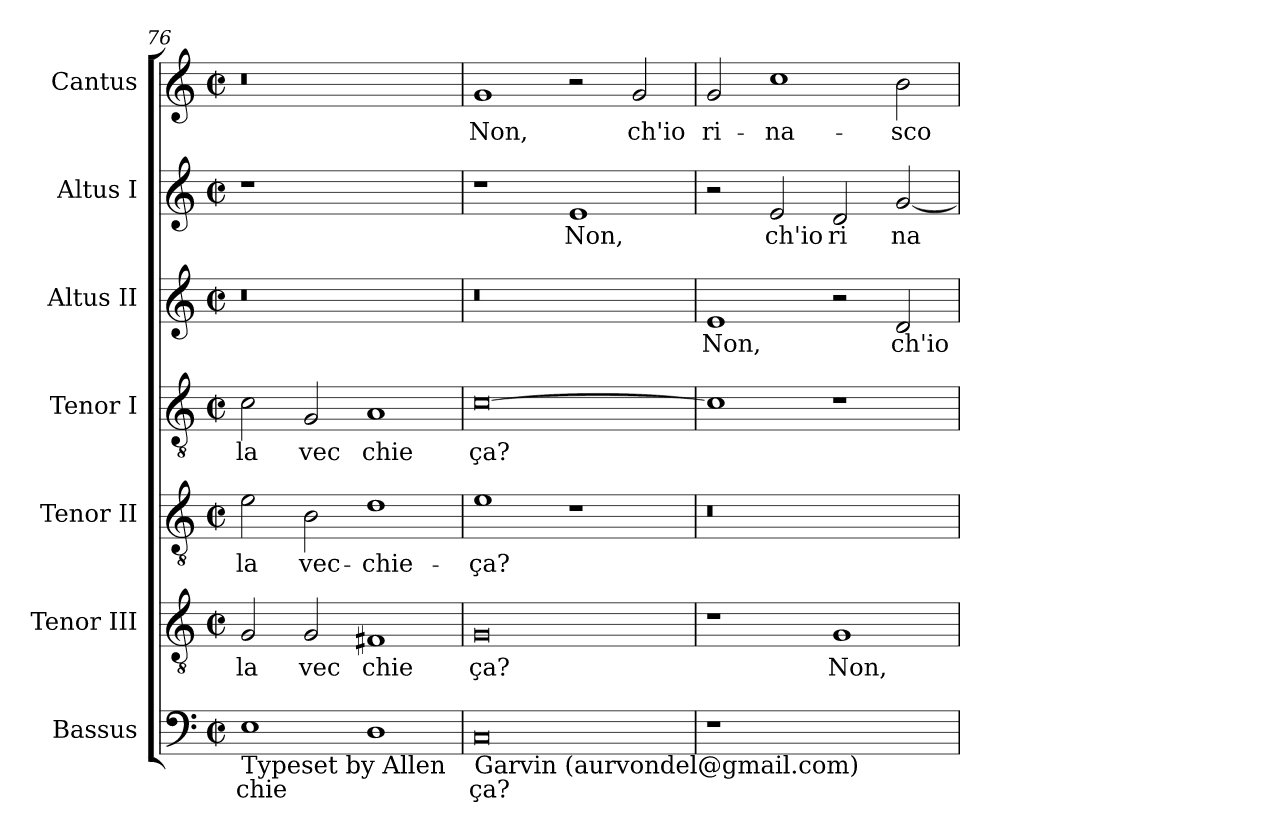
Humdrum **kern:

**kern	**text	**kern	**text	**kern	**text	**kern	**text	**kern	**text	**kern	**text	**kern	**text
*part7	*part7	*part6	*part6	*part5	*part5	*part4	*part4	*part3	*part3	*part2	*part2	*part1	*part1
*staff7	*staff7	*staff6	*staff6	*staff5	*staff5	*staff4	*staff4	*staff3	*staff3	*staff2	*staff2	*staff1	*staff1
*I"Bassus	*	*I"Tenor III	*	*I"Tenor II	*	*I"Tenor I	*	*I"Altus II	*	*I"Altus I	*	*I"Cantus	*
*clefF4	*	*clefGv2	*	*clefGv2	*	*clefGv2	*	*clefG2	*	*clefG2	*	*clefG2	*
*k[]	*	*k[]	*	*k[]	*	*k[]	*	*k[]	*	*k[]	*	*k[]	*
*C:	*	*C:	*	*C:	*	*C:	*	*C:	*	*C:	*	*C:	*
*M2/2	*	*M2/2	*	*M2/2	*	*M2/2	*	*M2/2	*	*M2/2	*	*M2/2	*
*met(c|)	*	*met(c|)	*	*met(c|)	*	*met(c|)	*	*met(c|)	*	*met(c|)	*	*met(c|)	*
=76	=76	=76	=76	=76	=76	=76	=76	=76	=76	=76	=76	=76	=76
!LO:TX:b:t=Typeset by Allen	!	!	!	!	!	!	!	!	!	!	!	!	!
!	!LO:LY:b:cj	!	!LO:LY:b:cj	!	!LO:LY:b:cj	!	!LO:LY:b:cj	!	!	!	!	!	!
1E	chie	2G/	la	2e\	la	2c\	la	0r	.	1r	.	0r	.
!	!	!	!LO:LY:b:cj	!	!LO:LY:b:cj	!	!LO:LY:b:cj	!	!	!	!	!	!
.	.	2G/	vec	2B\	vec-	2G/	vec	.	.	.	.	.	.
!	!LO:LY:b:cj	!	!LO:LY:b:cj	!	!LO:LY:b:cj	!	!LO:LY:b:cj	!	!	!	!	!	!
1D	.	1F#X	chie	1d	-chie-	1A	chie	.	.	1ryy	.	.	.
=77	=77	=77	=77	=77	=77	=77	=77	=77	=77	=77	=77	=77	=77
!LO:TX:b:t=Garvin (aurvondel@gmail.com)	!	!	!	!	!	!	!	!	!	!	!	!	!
!	!LO:LY:b:cj	!	!LO:LY:b:cj	!	!LO:LY:b:cj	!	!LO:LY:b:cj	!	!	!	!	!	!LO:LY:b:cj
0C	ça?	0G	ça?	1e	-ça?	[>0c	ça?	0r	.	1r	.	1g	Non,
!	!	!	!	!	!	!	!	!	!	!	!LO:LY:b:cj	!	!
.	.	.	.	1r	.	.	.	.	.	1e	Non,	2r	.
!	!	!	!	!	!	!	!	!	!	!	!	!	!LO:LY:b:cj
.	.	.	.	.	.	.	.	.	.	.	.	2g/	ch'io
=78	=78	=78	=78	=78	=78	=78	=78	=78	=78	=78	=78	=78	=78
!	!	!	!	!	!	!	!LO:LY:b:cj	!	!LO:LY:b:cj	!	!	!	!LO:LY:b:cj
1r	.	1r	.	0r	.	1c]	.	1e	Non,	2r	.	2g/	ri-
!	!	!	!	!	!	!	!	!	!	!	!LO:LY:b:cj	!	!LO:LY:b:cj
.	.	.	.	.	.	.	.	.	.	2e/	ch'io	1cc	-na-
!	!	!	!LO:LY:b:cj	!	!	!	!	!	!	!	!LO:LY:b:cj	!	!
1ryy	.	1G	Non,	.	.	1r	.	2r	.	2d/	ri	.	.
!	!	!	!	!	!	!	!	!	!LO:LY:b:cj	!	!LO:LY:b:cj	!	!LO:LY:b:cj
.	.	.	.	.	.	.	.	2d/	ch'io	[<2g/	na	2b\	-sco
=	=	=	=	=	=	=	=	=	=	=	=	=	=
*-	*-	*-	*-	*-	*-	*-	*-	*-	*-	*-	*-	*-	*-
